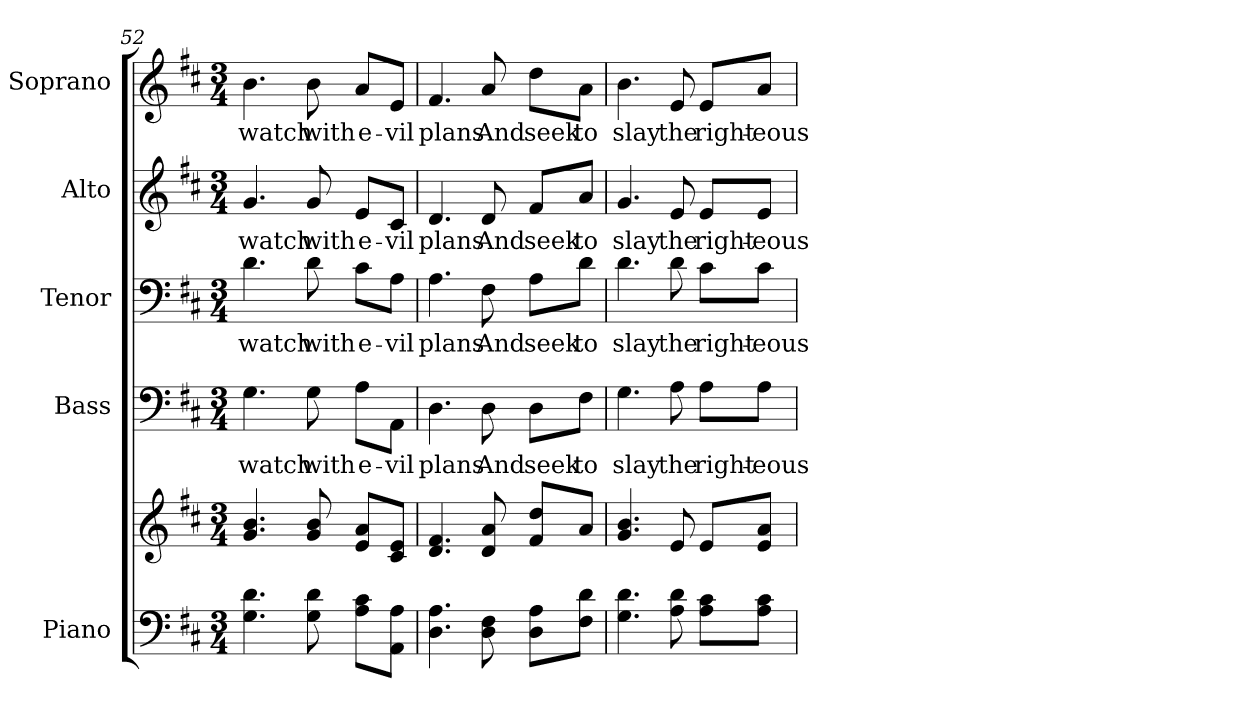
**kern	**kern	**kern	**text	**kern	**text	**kern	**text	**kern	**text
*part5	*part5	*part4	*part4	*part3	*part3	*part2	*part2	*part1	*part1
*staff6	*staff5	*staff4	*staff4	*staff3	*staff3	*staff2	*staff2	*staff1	*staff1
*I"Piano	*	*I"Bass	*	*I"Tenor	*	*I"Alto	*	*I"Soprano	*
*I'Pno.	*	*I'B.	*	*I'T.	*	*I'A.	*	*I'S.	*
!!LO:PB:g=z
*clefF4	*clefG2	*clefF4	*	*clefF4	*	*clefG2	*	*clefG2	*
*k[f#c#]	*k[f#c#]	*k[f#c#]	*	*k[f#c#]	*	*k[f#c#]	*	*k[f#c#]	*
*D:	*D:	*D:	*	*D:	*	*D:	*	*D:	*
*M3/4	*M3/4	*M3/4	*	*M3/4	*	*M3/4	*	*M3/4	*
=52	=52	=52	=52	=52	=52	=52	=52	=52	=52
!	!	!	!LO:LY:b:color=#000000	!	!	!	!	!	!
!	!	!	!	!	!LO:LY:b:color=#000000	!	!	!	!
!	!	!	!	!	!	!	!LO:LY:b:color=#000000	!	!
!	!	!	!	!	!	!	!	!	!LO:LY:b:color=#000000
4.Gi\ 4.di	4.gi/ 4.bi	4.Gi\	watch	4.di\	watch	4.gi/	watch	4.bi\	watch
!	!	!	!LO:LY:b:color=#000000	!	!	!	!	!	!
!	!	!	!	!	!LO:LY:b:color=#000000	!	!	!	!
!	!	!	!	!	!	!	!LO:LY:b:color=#000000	!	!
!	!	!	!	!	!	!	!	!	!LO:LY:b:color=#000000
8Gi\ 8di	8gi/ 8bi	8Gi\	with	8di\	with	8gi/	with	8bi\	with
!	!	!	!LO:LY:b:color=#000000	!	!	!	!	!	!
!	!	!	!	!	!LO:LY:b:color=#000000	!	!	!	!
!	!	!	!	!	!	!	!LO:LY:b:color=#000000	!	!
!	!	!	!	!	!	!	!	!	!LO:LY:b:color=#000000
8Ai\ 8c#i\L	8ei/ 8ai/L	8Ai\L	e-	8c#i\L	e-	8ei/L	e-	8ai/L	e-
!	!	!	!LO:LY:b:color=#000000	!	!	!	!	!	!
!	!	!	!	!	!LO:LY:b:color=#000000	!	!	!	!
!	!	!	!	!	!	!	!LO:LY:b:color=#000000	!	!
!	!	!	!	!	!	!	!	!	!LO:LY:b:color=#000000
8AAi\ 8Ai\J	8c#i/ 8ei/J	8AAi\J	-vil	8Ai\J	-vil	8c#i/J	-vil	8ei/J	-vil
=53	=53	=53	=53	=53	=53	=53	=53	=53	=53
!	!	!	!LO:LY:b:color=#000000	!	!	!	!	!	!
!	!	!	!	!	!LO:LY:b:color=#000000	!	!	!	!
!	!	!	!	!	!	!	!LO:LY:b:color=#000000	!	!
!	!	!	!	!	!	!	!	!	!LO:LY:b:color=#000000
4.Di\ 4.Ai	4.di/ 4.f#i	4.Di\	plans	4.Ai\	plans	4.di/	plans	4.f#i/	plans
!	!	!	!LO:LY:b:color=#000000	!	!	!	!	!	!
!	!	!	!	!	!LO:LY:b:color=#000000	!	!	!	!
!	!	!	!	!	!	!	!LO:LY:b:color=#000000	!	!
!	!	!	!	!	!	!	!	!	!LO:LY:b:color=#000000
8Di\ 8F#i	8di/ 8ai	8Di\	And	8F#i\	And	8di/	And	8ai/	And
!	!	!	!LO:LY:b:color=#000000	!	!	!	!	!	!
!	!	!	!	!	!LO:LY:b:color=#000000	!	!	!	!
!	!	!	!	!	!	!	!LO:LY:b:color=#000000	!	!
!	!	!	!	!	!	!	!	!	!LO:LY:b:color=#000000
8Di\ 8Ai\L	8f#i/ 8ddi/L	8Di\L	seek	8Ai\L	seek	8f#i/L	seek	8ddi\L	seek
!	!	!	!LO:LY:b:color=#000000	!	!	!	!	!	!
!	!	!	!	!	!LO:LY:b:color=#000000	!	!	!	!
!	!	!	!	!	!	!	!LO:LY:b:color=#000000	!	!
!	!	!	!	!	!	!	!	!	!LO:LY:b:color=#000000
8F#i\ 8di\J	8ai/J	8F#i\J	to	8di\J	to	8ai/J	to	8ai\J	to
=54	=54	=54	=54	=54	=54	=54	=54	=54	=54
!	!	!	!LO:LY:b:color=#000000	!	!	!	!	!	!
!	!	!	!	!	!LO:LY:b:color=#000000	!	!	!	!
!	!	!	!	!	!	!	!LO:LY:b:color=#000000	!	!
!	!	!	!	!	!	!	!	!	!LO:LY:b:color=#000000
4.Gi\ 4.di	4.gi/ 4.bi	4.Gi\	slay	4.di\	slay	4.gi/	slay	4.bi\	slay
!	!	!	!LO:LY:b:color=#000000	!	!	!	!	!	!
!	!	!	!	!	!LO:LY:b:color=#000000	!	!	!	!
!	!	!	!	!	!	!	!LO:LY:b:color=#000000	!	!
!	!	!	!	!	!	!	!	!	!LO:LY:b:color=#000000
8Ai\ 8di	8ei/	8Ai\	the	8di\	the	8ei/	the	8ei/	the
!	!	!	!LO:LY:b:color=#000000	!	!	!	!	!	!
!	!	!	!	!	!LO:LY:b:color=#000000	!	!	!	!
!	!	!	!	!	!	!	!LO:LY:b:color=#000000	!	!
!	!	!	!	!	!	!	!	!	!LO:LY:b:color=#000000
8Ai\ 8c#i\L	8ei/L	8Ai\L	right-	8c#i\L	right-	8ei/L	right-	8ei/L	right-
!	!	!	!LO:LY:b:color=#000000	!	!	!	!	!	!
!	!	!	!	!	!LO:LY:b:color=#000000	!	!	!	!
!	!	!	!	!	!	!	!LO:LY:b:color=#000000	!	!
!	!	!	!	!	!	!	!	!	!LO:LY:b:color=#000000
8Ai\ 8c#i\J	8ei/ 8ai/J	8Ai\J	-eous	8c#i\J	-eous	8ei/J	-eous	8ai/J	-eous
=	=	=	=	=	=	=	=	=	=
*-	*-	*-	*-	*-	*-	*-	*-	*-	*-
